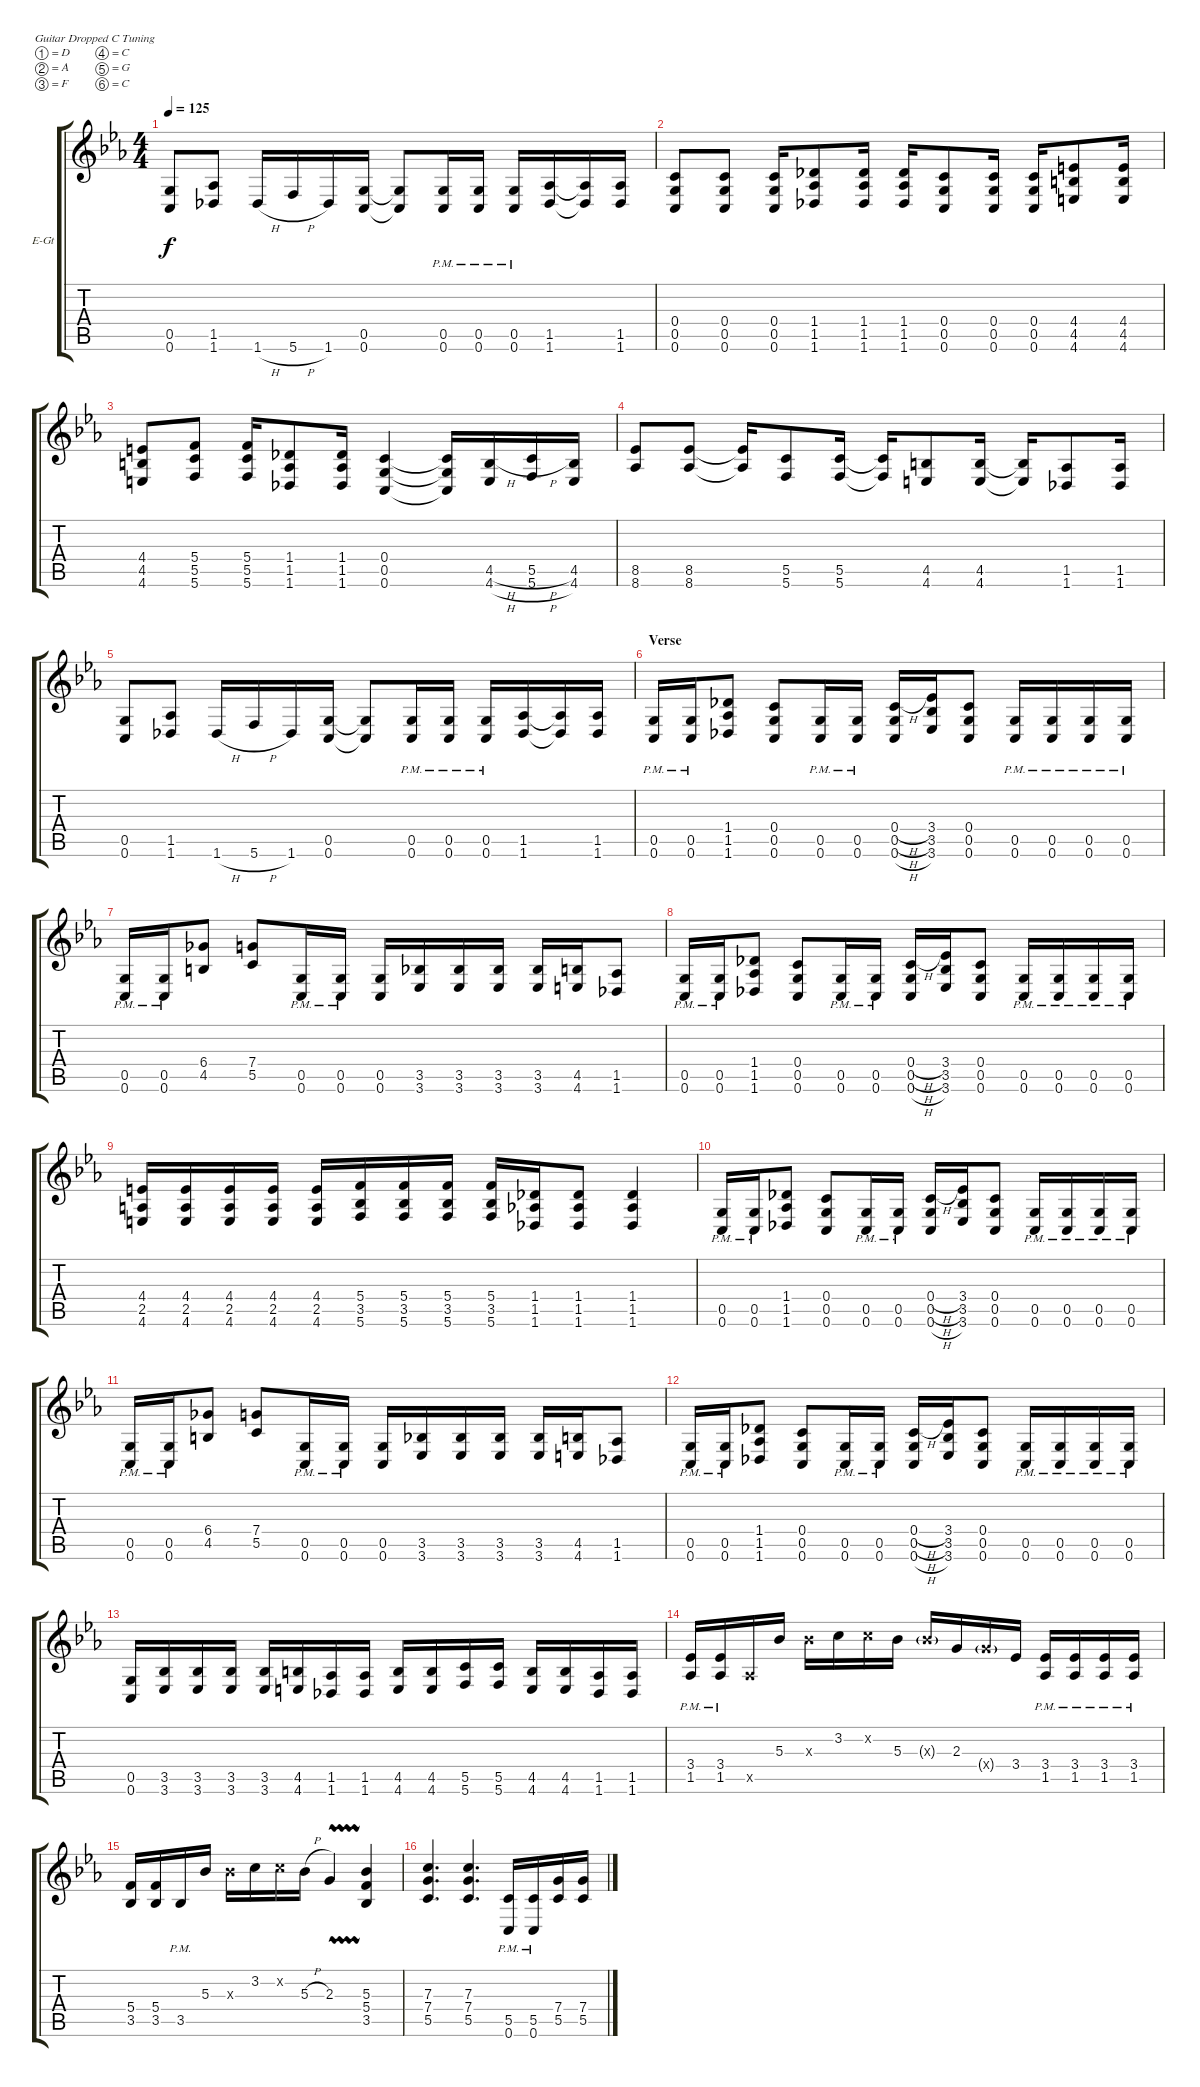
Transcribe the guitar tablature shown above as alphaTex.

\bracketExtendMode groupsimilarinstruments
\firstSystemTrackNameOrientation horizontal
\otherSystemsTrackNameOrientation horizontal
\track ("Electric Guitar 1" "E-Gt") {instrument distortionguitar}
\staff {score tabs}
\tuning (D4 A3 F3 C3 G2 C2)
\ts (4 4)
\tempo 125
\clef g2
\ks cminor
(0.6 0.5).8{dy f} (1.6 1.5).8 1.6{h}.16 5.6{h}.16 1.6.16 (0.6 0.5).16 (0.6{t} 0.5{t}).8 (0.6{pm} 0.5{pm}).16 (0.6{pm} 0.5{pm}).16 (0.6{pm} 0.5{pm}).16 (1.6 1.5).16 (1.6{t} 1.5{t}).16 (1.6 1.5).16 |
(0.6 0.5 0.4).8 (0.6 0.5 0.4).8 (0.6 0.5 0.4).16 (1.6 1.5 1.4).8 (1.6 1.5 1.4).16 (1.6 1.5 1.4).16 (0.6 0.5 0.4).8 (0.6 0.5 0.4).16 (0.6 0.5 0.4).16 (4.6 4.5 4.4).8 (4.6 4.5 4.4).16 |
(4.6 4.4 4.5).8 (5.6 5.5 5.4).8 (5.6 5.4 5.5).16 (1.6 1.5 1.4).8 (1.6 1.4 1.5).16 (0.6 0.5 0.4).4 (0.6{t} 0.5{t} 0.4{t}).16 (4.6{h} 4.5{h}).16 (5.6{h} 5.5{h}).16 (4.5 4.6).16 |
(8.6 8.5).8 (8.5 8.6).8 (8.6{t} 8.5{t}).16 (5.6 5.5).8 (5.5 5.6).16 (5.6{t} 5.5{t}).16 (4.5 4.6).8 (4.6 4.5).16 (4.5{t} 4.6{t}).16 (1.6 1.5).8 (1.5 1.6).16 |
(0.6 0.5).8 (1.6 1.5).8 1.6{h}.16 5.6{h}.16 1.6.16 (0.6 0.5).16 (0.6{t} 0.5{t}).8 (0.6{pm} 0.5{pm}).16 (0.6{pm} 0.5{pm}).16 (0.6{pm} 0.5{pm}).16 (1.6 1.5).16 (1.6{t} 1.5{t}).16 (1.6 1.5).16 |
\section ("" "Verse")
(0.6{pm} 0.5{pm}).16 (0.6{pm} 0.5{pm}).16 (1.6 1.5 1.4).8 (0.6 0.5 0.4).8 (0.6{pm} 0.5{pm}).16 (0.6{pm} 0.5{pm}).16 (0.6{h} 0.5{h} 0.4{h}).16 (3.6 3.5 3.4).16 (0.6 0.5 0.4).8 (0.6{pm} 0.5{pm}).16 (0.6{pm} 0.5{pm}).16 (0.6{pm} 0.5{pm}).16 (0.6{pm} 0.5{pm}).16 |
(0.6{pm} 0.5{pm}).16 (0.6{pm} 0.5{pm}).16 (4.5 6.4).8 (7.4 5.5).8 (0.6{pm} 0.5{pm}).16 (0.6{pm} 0.5{pm}).16 (0.5 0.6).16 (3.6 3.5).16 (3.6 3.5).16 (3.6 3.5).16 (3.6 3.5).16 (4.6 4.5).16 (1.6 1.5).8 |
(0.6{pm} 0.5{pm}).16 (0.6{pm} 0.5{pm}).16 (1.6 1.5 1.4).8 (0.6 0.5 0.4).8 (0.6{pm} 0.5{pm}).16 (0.6{pm} 0.5{pm}).16 (0.6{h} 0.5{h} 0.4{h}).16 (3.6 3.5 3.4).16 (0.6 0.5 0.4).8 (0.6{pm} 0.5{pm}).16 (0.6{pm} 0.5{pm}).16 (0.6{pm} 0.5{pm}).16 (0.6{pm} 0.5{pm}).16 |
(2.5 4.6 4.4).16 (2.5 4.6 4.4).16 (2.5 4.6 4.4).16 (2.5 4.6 4.4).16 (2.5 4.6 4.4).16 (3.5 5.6 5.4).16 (3.5 5.6 5.4).16 (3.5 5.6 5.4).16 (3.5 5.6 5.4).16 (1.5 1.6 1.4).16 (1.6 1.5 1.4).8 (1.5 1.6 1.4).4 |
(0.6{pm} 0.5{pm}).16 (0.6{pm} 0.5{pm}).16 (1.6 1.5 1.4).8 (0.6 0.5 0.4).8 (0.6{pm} 0.5{pm}).16 (0.6{pm} 0.5{pm}).16 (0.6{h} 0.5{h} 0.4{h}).16 (3.6 3.5 3.4).16 (0.6 0.5 0.4).8 (0.6{pm} 0.5{pm}).16 (0.6{pm} 0.5{pm}).16 (0.6{pm} 0.5{pm}).16 (0.6{pm} 0.5{pm}).16 |
(0.6{pm} 0.5{pm}).16 (0.6{pm} 0.5{pm}).16 (4.5 6.4).8 (7.4 5.5).8 (0.6{pm} 0.5{pm}).16 (0.6{pm} 0.5{pm}).16 (0.5 0.6).16 (3.6 3.5).16 (3.6 3.5).16 (3.6 3.5).16 (3.6 3.5).16 (4.6 4.5).16 (1.6 1.5).8 |
(0.6{pm} 0.5{pm}).16 (0.6{pm} 0.5{pm}).16 (1.6 1.5 1.4).8 (0.6 0.5 0.4).8 (0.6{pm} 0.5{pm}).16 (0.6{pm} 0.5{pm}).16 (0.6{h} 0.5{h} 0.4{h}).16 (3.6 3.5 3.4).16 (0.6 0.5 0.4).8 (0.6{pm} 0.5{pm}).16 (0.6{pm} 0.5{pm}).16 (0.6{pm} 0.5{pm}).16 (0.6{pm} 0.5{pm}).16 |
(0.6 0.5).16 (3.6 3.5).16 (3.5 3.6).16 (3.6 3.5).16 (3.5 3.6).16 (4.6 4.5).16 (1.5 1.6).16 (1.6 1.5).16 (4.6 4.5).16 (4.6 4.5).16 (5.6 5.5).16 (5.6 5.5).16 (4.6 4.5).16 (4.6 4.5).16 (1.6 1.5).16 (1.6 1.5).16 |
(1.5{pm} 3.4{pm}).16 (1.5{pm} 3.4{pm}).16 1.5{x}.16 5.3.16 5.3{x}.16 3.2.16 3.2{x}.16 5.3.16 5.3{g x}.16 2.3.16 7.4{g x}.16 3.4.16 (1.5{pm} 3.4{pm}).16 (1.5{pm} 3.4{pm}).16 (1.5{pm} 3.4{pm}).16 (1.5{pm} 3.4{pm}).16 |
(3.5 5.4).16 (5.4 3.5).16 3.5{pm}.16 5.3.16 5.3{x}.16 3.2.16 3.2{x}.16 5.3{h}.16 2.3{vw}.4 (3.5 5.4 5.3).4 |
(5.5 7.4 7.3).4{d} (7.3 7.4 5.5).4{d} (5.5{pm} 0.6{pm}).16 (5.5{pm} 0.6{pm}).16 (5.5 7.4).16 (7.4 5.5).16
